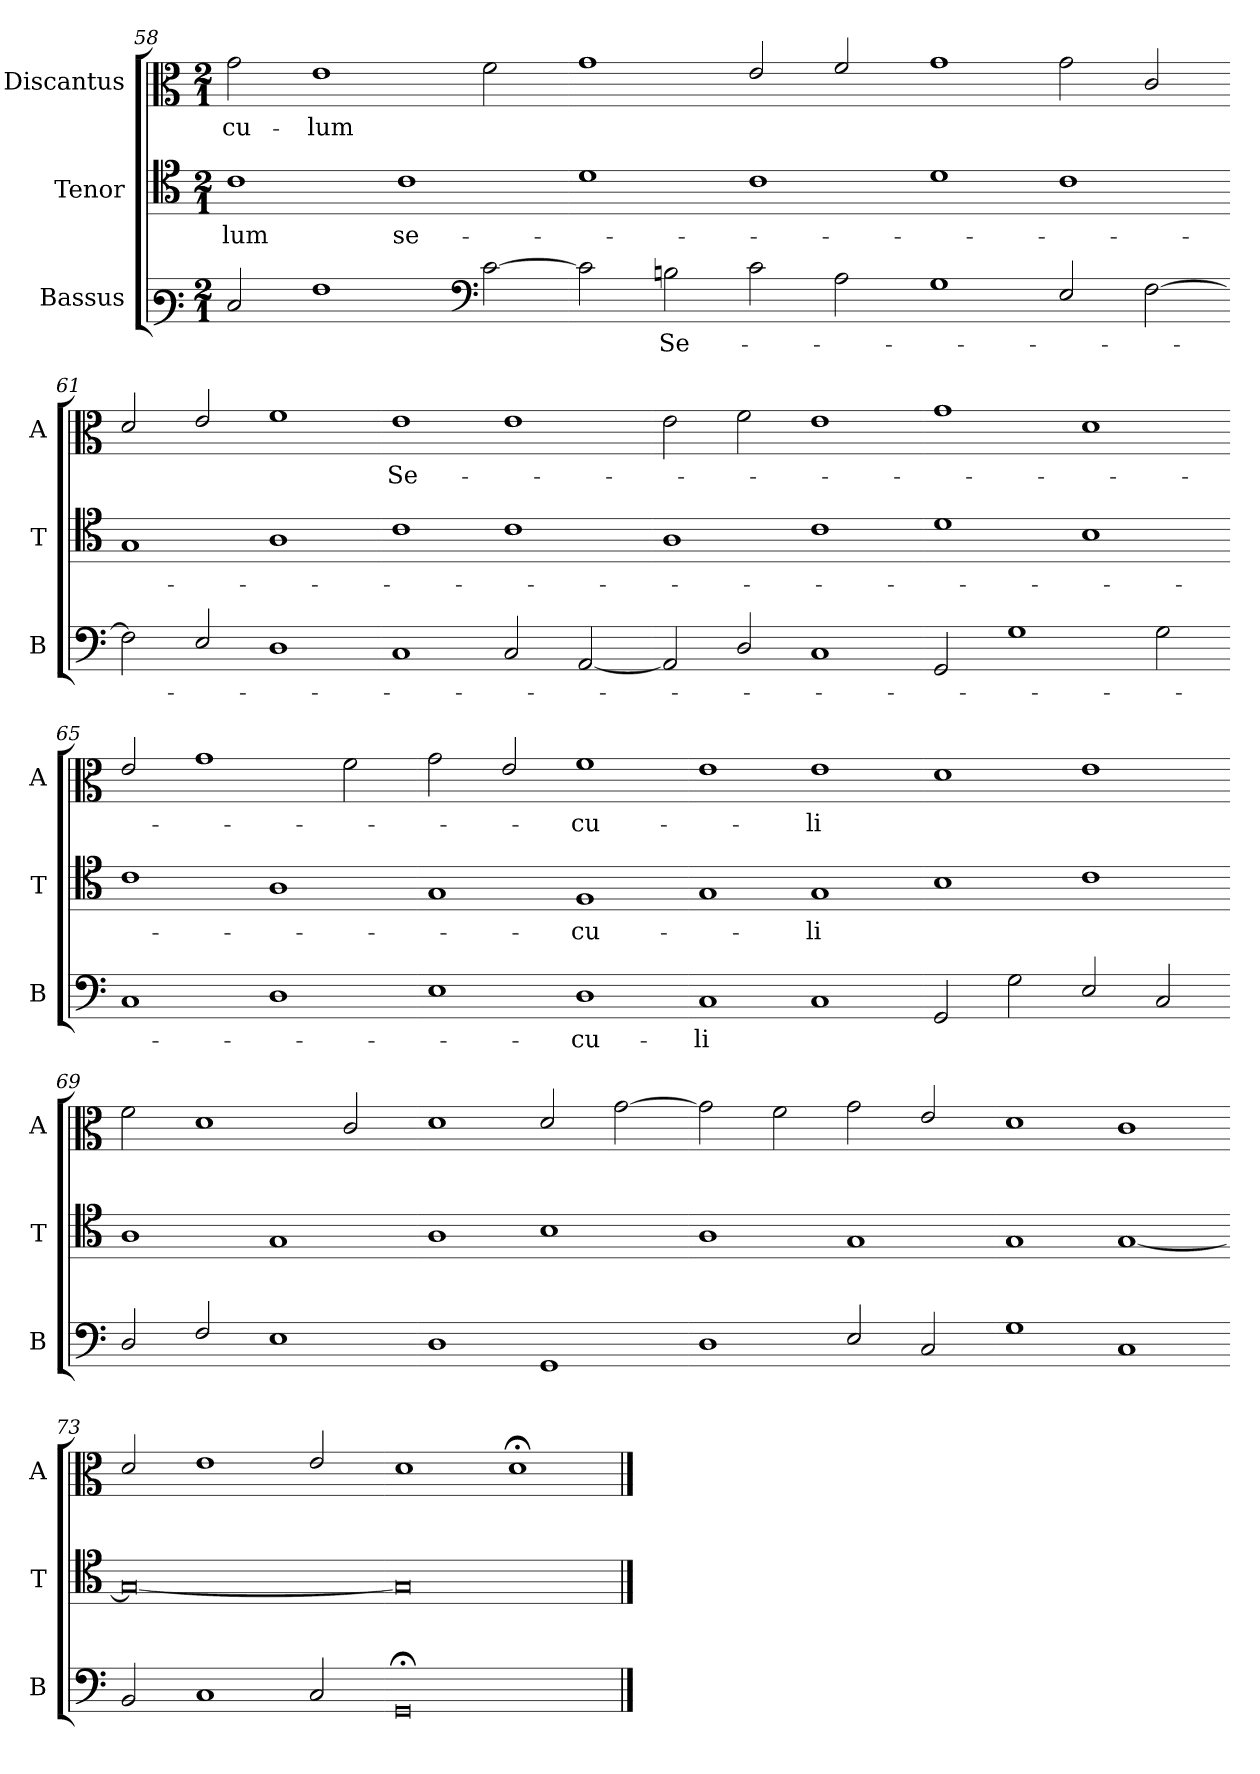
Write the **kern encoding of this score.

**kern	**text	**kern	**text	**kern	**text
*part3	*part3	*part2	*part2	*part1	*part1
*staff3	*staff3	*staff2	*staff2	*staff1	*staff1
*I"Bassus	*	*I"Tenor	*	*I"Discantus	*
*I'B	*	*I'T	*	*I'A	*
*clefF3	*	*clefC4	*	*clefC3	*
*k[]	*	*k[]	*	*k[]	*
*C:	*	*C:	*	*C:	*
*M2/1	*	*M2/1	*	*M2/1	*
=58	=58	=58	=58	=58	=58
2E/	.	1c\	-lum	2g\	cu-
1A\	.	.	.	1e\	-lum
.	.	1c\	se-	.	.
*clefF4	*	*	*	*	*
[2c\	.	.	.	2f\	.
=59-	=59-	=59-	=59-	=59-	=59-
2c\]	.	1d\	.	1g\	.
2Bn\	Se-	.	.	.	.
2c\	.	1c\	.	2e/	.
2A\	.	.	.	2f/	.
=60-	=60-	=60-	=60-	=60-	=60-
1G\	.	1d\	.	1g\	.
2E/	.	1c\	.	2g\	.
[2F\	.	.	.	2c/	.
=61-	=61-	=61-	=61-	=61-	=61-
2F\]	.	1G/	.	2d/	.
2E/	.	.	.	2e/	.
1D\	.	1A\	.	1f\	.
=62-	=62-	=62-	=62-	=62-	=62-
1C/	.	1c\	.	1e\	Se-
2C/	.	1c\	.	1e\	.
[2AA/	.	.	.	.	.
=63-	=63-	=63-	=63-	=63-	=63-
2AA/]	.	1A\	.	2e\	.
2D/	.	.	.	2f\	.
1C/	.	1c\	.	1e\	.
=64-	=64-	=64-	=64-	=64-	=64-
2GG/	.	1d\	.	1g\	.
1G\	.	.	.	.	.
.	.	1B\	.	1d\	.
2G\	.	.	.	.	.
=65-	=65-	=65-	=65-	=65-	=65-
1C/	.	1c\	.	2e/	.
.	.	.	.	1g\	.
1D\	.	1A\	.	.	.
.	.	.	.	2f\	.
=66-	=66-	=66-	=66-	=66-	=66-
1E\	.	1G/	.	2g\	.
.	.	.	.	2e/	.
1D\	cu-	1F/	-cu-	1f\	-cu-
=67-	=67-	=67-	=67-	=67-	=67-
1C/	-li	1G/	.	1e\	.
1C/	.	1G/	-li	1e\	-li
=68-	=68-	=68-	=68-	=68-	=68-
2GG/	.	1B\	.	1d\	.
2G\	.	.	.	.	.
2E/	.	1c\	.	1e\	.
2C/	.	.	.	.	.
=69-	=69-	=69-	=69-	=69-	=69-
2D/	.	1A\	.	2f\	.
2F/	.	.	.	1d\	.
1E\	.	1G/	.	.	.
.	.	.	.	2c/	.
=70-	=70-	=70-	=70-	=70-	=70-
1D\	.	1A\	.	1d\	.
1GG/	.	1B\	.	2d/	.
.	.	.	.	[2g\	.
=71-	=71-	=71-	=71-	=71-	=71-
1D\	.	1A\	.	2g\]	.
.	.	.	.	2f\	.
2E/	.	1G/	.	2g\	.
2C/	.	.	.	2e/	.
=72-	=72-	=72-	=72-	=72-	=72-
1G\	.	1G/	.	1d\	.
1C/	.	[1G/	.	1c\	.
=73-	=73-	=73-	=73-	=73-	=73-
2BB/	.	0G/_	.	2d/	.
1C/	.	.	.	1e\	.
2C/	.	.	.	2e/	.
=74-	=74-	=74-	=74-	=74-	=74-
0GG;</	.	0G/]	.	1d\	.
.	.	.	.	1d;<\	.
==	==	==	==	==	==
*-	*-	*-	*-	*-	*-
